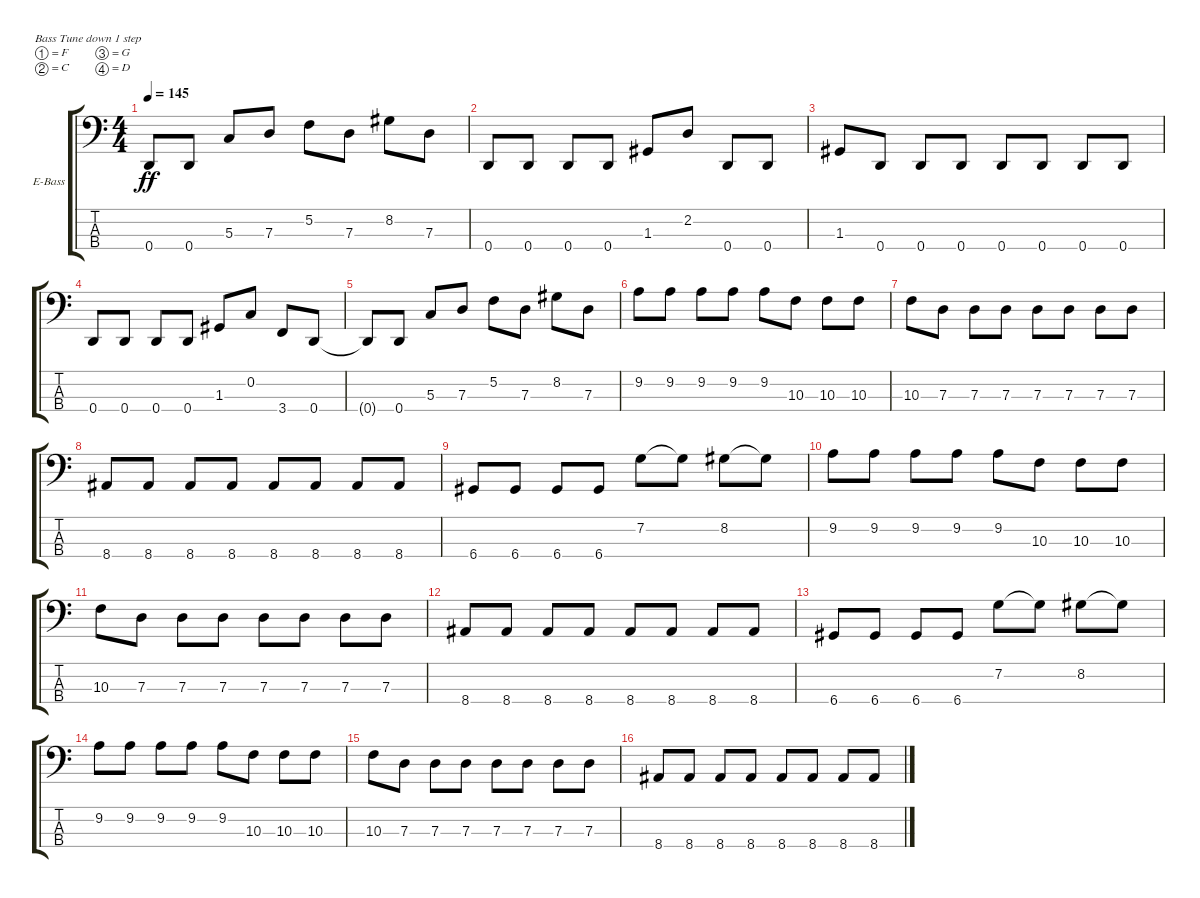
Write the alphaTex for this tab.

\bracketExtendMode groupsimilarinstruments
\firstSystemTrackNameOrientation horizontal
\otherSystemsTrackNameOrientation horizontal
\track ("Kristian - Bass" "E-Bass") {instrument electricbassfinger}
\staff {score tabs}
\tuning (F2 C2 G1 D1)
\ts (4 4)
\tempo 145
\clef f4
\ks c
0.4{t}.8{dy ff} 0.4.8 5.3.8 7.3.8 5.2.8 7.3.8 8.2.8 7.3.8 |
0.4.8 0.4.8 0.4.8 0.4.8 1.3.8 2.2.8 0.4.8 0.4.8 |
1.3.8 0.4.8 0.4.8 0.4.8 0.4.8 0.4.8 0.4.8 0.4.8 |
0.4.8 0.4.8 0.4.8 0.4.8 1.3.8 0.2.8 3.4.8 0.4.8 |
0.4{t}.8 0.4.8 5.3.8 7.3.8 5.2.8 7.3.8 8.2.8 7.3.8 |
9.2.8 9.2.8 9.2.8 9.2.8 9.2.8 10.3.8 10.3.8 10.3.8 |
10.3.8 7.3.8 7.3.8 7.3.8 7.3.8 7.3.8 7.3.8 7.3.8 |
8.4.8 8.4.8 8.4.8 8.4.8 8.4.8 8.4.8 8.4.8 8.4.8 |
6.4.8 6.4.8 6.4.8 6.4.8 7.2.8 7.2{t}.8 8.2.8 8.2{t}.8 |
9.2.8 9.2.8 9.2.8 9.2.8 9.2.8 10.3.8 10.3.8 10.3.8 |
10.3.8 7.3.8 7.3.8 7.3.8 7.3.8 7.3.8 7.3.8 7.3.8 |
8.4.8 8.4.8 8.4.8 8.4.8 8.4.8 8.4.8 8.4.8 8.4.8 |
6.4.8 6.4.8 6.4.8 6.4.8 7.2.8 7.2{t}.8 8.2.8 8.2{t}.8 |
9.2.8 9.2.8 9.2.8 9.2.8 9.2.8 10.3.8 10.3.8 10.3.8 |
10.3.8 7.3.8 7.3.8 7.3.8 7.3.8 7.3.8 7.3.8 7.3.8 |
8.4.8 8.4.8 8.4.8 8.4.8 8.4.8 8.4.8 8.4.8 8.4.8
